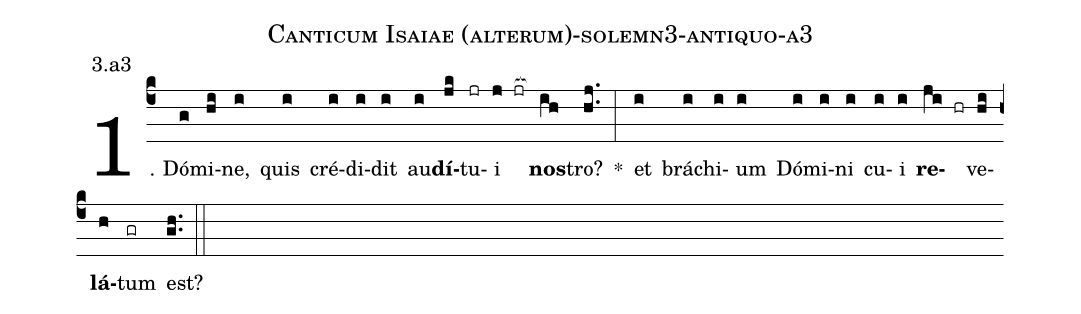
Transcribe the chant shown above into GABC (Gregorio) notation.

name: Canticum Isaiae (alterum)-solemn3-antiquo-a3;
annotation: 3.a3;
%%
(c4)1. Dó(g)mi(hi)ne,(i) quis(i) cré(i)di(i)dit(i) au(i)<b>dí</b>(jk)tu(jr)i(j jr[ocb:1{]) <b>nos</b>(ih[ocb:0}])tro?(hj..) *(:) et(i) brá(i)chi(i)um(i) Dó(i)mi(i)ni(i) cu(i)i(i) <b>re</b>(ji hr)ve(hi)<b>lá</b>(h)tum(gr) est?(gh..) (::)
